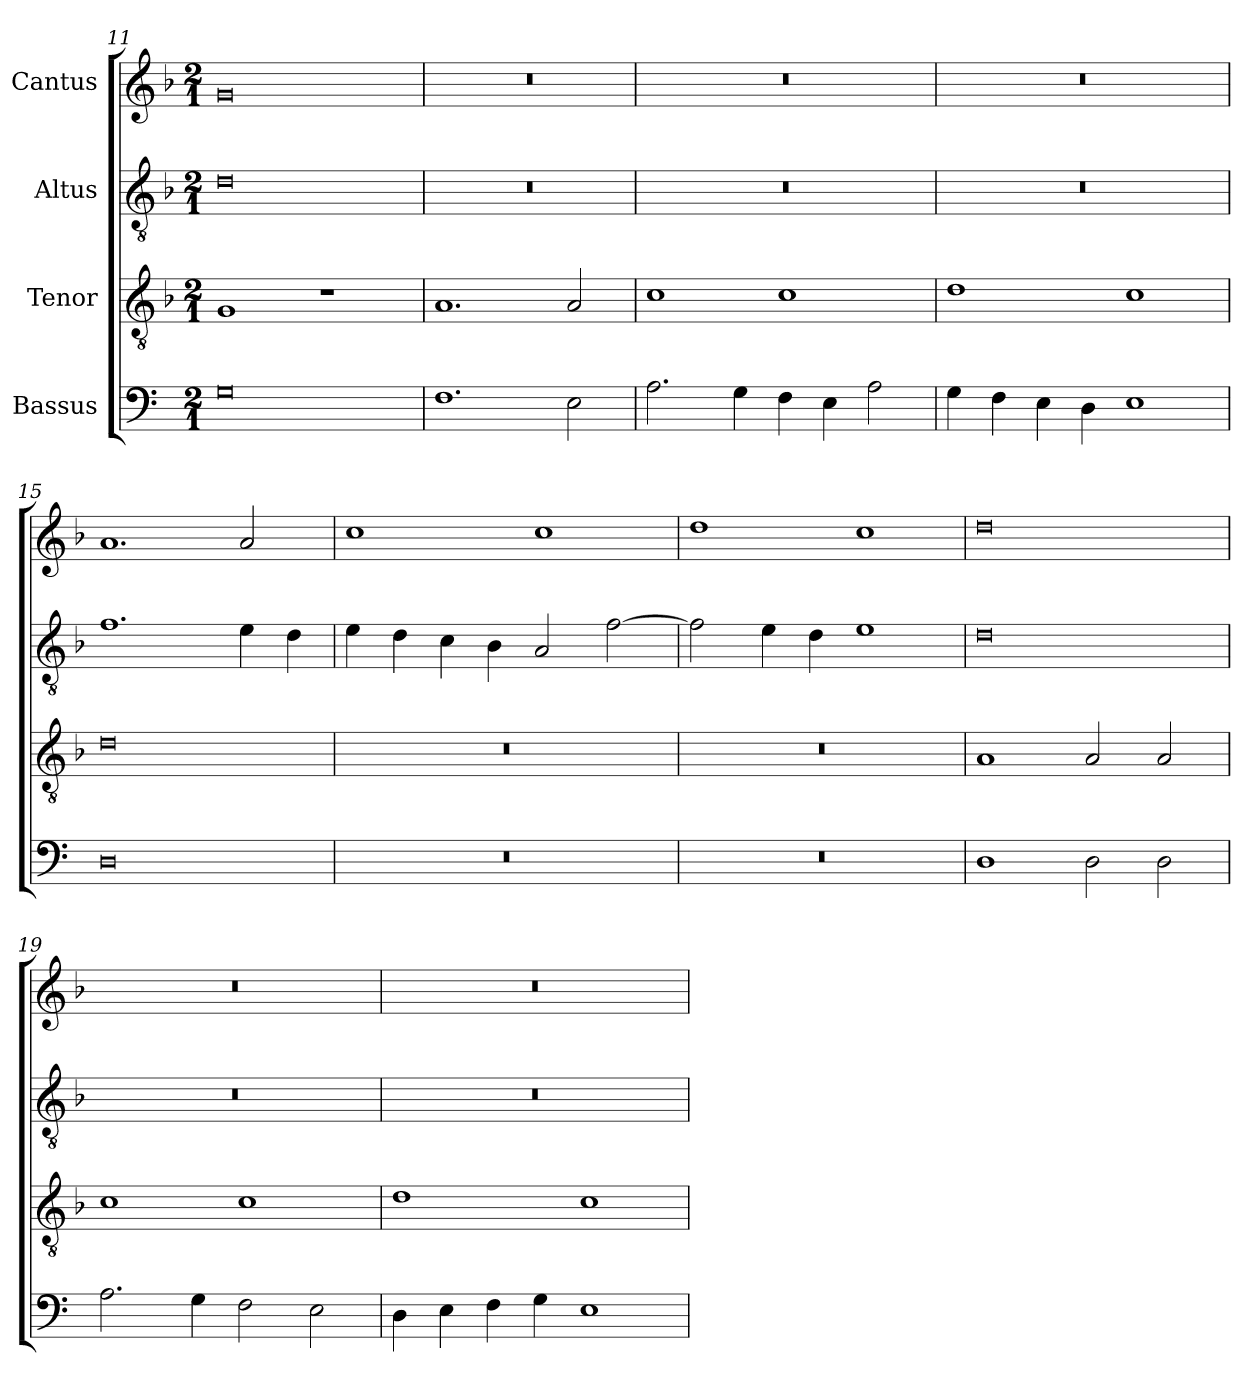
**kern	**kern	**kern	**kern
*part4	*part3	*part2	*part1
*staff4	*staff3	*staff2	*staff1
*I"Bassus	*I"Tenor	*I"Altus	*I"Cantus
*clefF4	*clefGv2	*clefGv2	*clefG2
*	*ITrd7c12	*ITrd7c12	*
*k[]	*k[b-]	*k[b-]	*k[b-]
*C:	*F:	*F:	*F:
*M2/1	*M2/1	*M2/1	*M2/1
=11	=11	=11	=11
0Gi	1GGi	0Di	0gi
.	1r	.	.
!!LO:LB:g=z
=12	=12	=12	=12
!	!	!LO:N:vis=1	!LO:N:vis=1
1.Fi	1.AAi	0r	0r
2Ei\	2AAi/	.	.
=13	=13	=13	=13
!	!	!LO:N:vis=1	!LO:N:vis=1
2.Ai\	1Ci	0r	0r
4Gi\	.	.	.
4Fi\	1Ci	.	.
4Ei\	.	.	.
2Ai\	.	.	.
=14	=14	=14	=14
!	!	!LO:N:vis=1	!LO:N:vis=1
4Gi\	1Di	0r	0r
4Fi\	.	.	.
4Ei\	.	.	.
4Di\	.	.	.
1Ei	1Ci	.	.
=15	=15	=15	=15
0Di	0Di	1.Fi	1.ai
.	.	4Ei\	2ai/
.	.	4Di\	.
=16	=16	=16	=16
!LO:N:vis=1	!LO:N:vis=1	!	!
0r	0r	4Ei\	1cci
.	.	4Di\	.
.	.	4Ci\	.
.	.	4BB-i\	.
.	.	2AAi/	1cci
.	.	[>2Fi\	.
=17	=17	=17	=17
!LO:N:vis=1	!LO:N:vis=1	!	!
0r	0r	2Fi\]	1ddi
.	.	4Ei\	.
.	.	4Di\	.
.	.	1Ei	1cci
!!LO:LB:g=z
=18	=18	=18	=18
1Di	1AAi	0Di	0ddi
2Di\	2AAi/	.	.
2Di\	2AAi/	.	.
=19	=19	=19	=19
!	!	!LO:N:vis=1	!LO:N:vis=1
2.Ai\	1Ci	0r	0r
4Gi\	.	.	.
2Fi\	1Ci	.	.
2Ei\	.	.	.
=20	=20	=20	=20
!	!	!LO:N:vis=1	!LO:N:vis=1
4Di\	1Di	0r	0r
4Ei\	.	.	.
4Fi\	.	.	.
4Gi\	.	.	.
1Ei	1Ci	.	.
=	=	=	=
*-	*-	*-	*-
